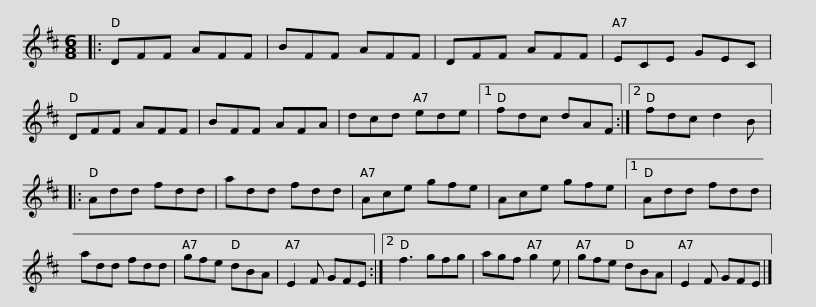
X:1
L:1/8
M:6/8
I:linebreak $
K:D
V:1 treble
V:1
|: DFF AFF | BFF AFF | DFF AFF | ECE GEC | DFF AFF | %5
 BFF AFA | dcd ede |1$ fdc dAF :|2 fdc d2 B |: Add fdd | %10
 add fdd | Ace gfe | Ace gfe |1 Add fdd |$ add fdd | %15
 gfe dBA | E2 F GFE :|2 f3 gfg | agf g2 e | gfe dBA | %20
 E2 F GFE |] %21
